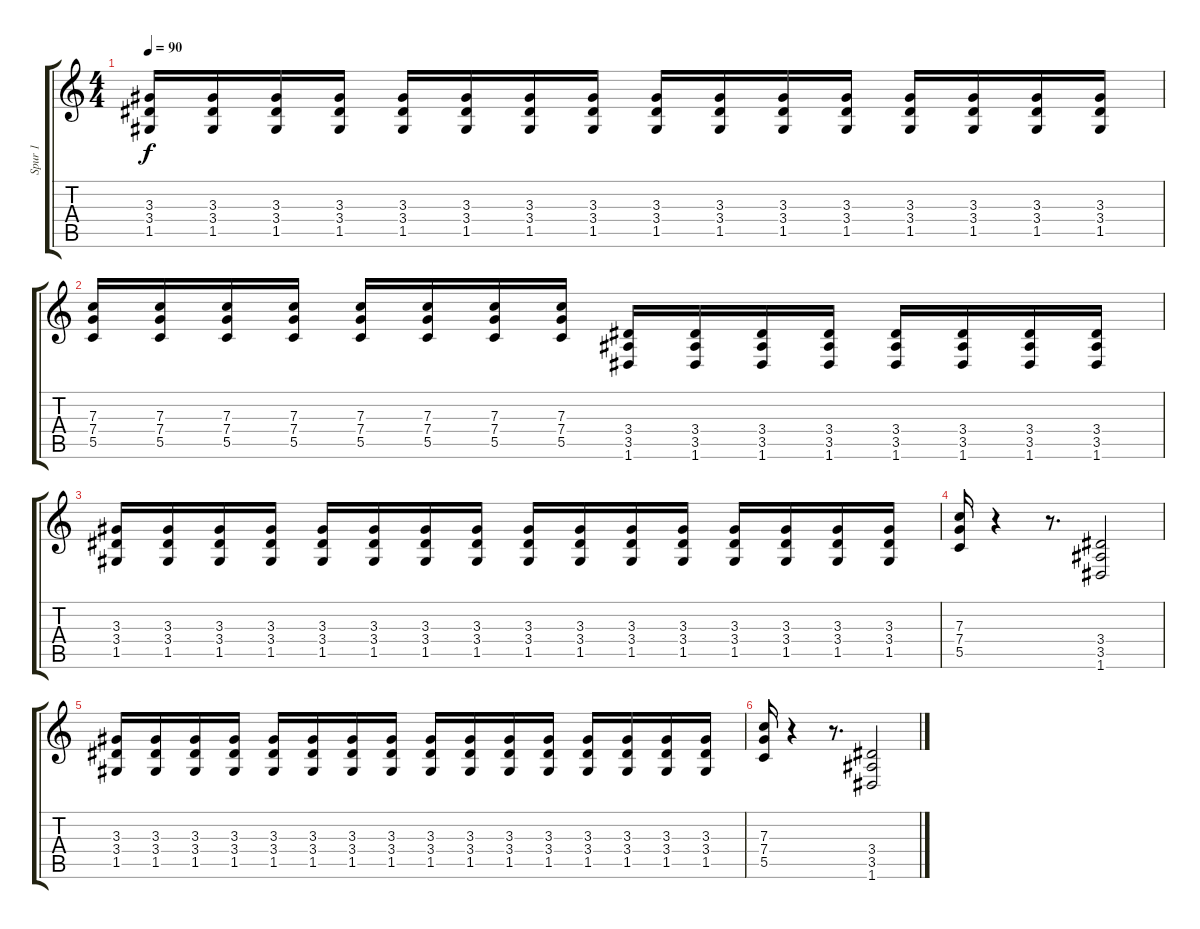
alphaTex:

\track ("Spur 1" "Spur 1") {instrument overdrivenguitar}
\staff {score tabs}
\tuning (D4 A3 F3 C3 G2 D2) {hide}
\ts (4 4)
\tempo 90
\clef g2
\ks c
(3.3 3.4 1.5).16{dy f} (3.3 3.4 1.5).16 (3.3 3.4 1.5).16 (3.3 3.4 1.5).16 (3.3 3.4 1.5).16 (3.3 3.4 1.5).16 (3.3 3.4 1.5).16 (3.3 3.4 1.5).16 (3.3 3.4 1.5).16 (3.3 3.4 1.5).16 (3.3 3.4 1.5).16 (3.3 3.4 1.5).16 (3.3 3.4 1.5).16 (3.3 3.4 1.5).16 (3.3 3.4 1.5).16 (3.3 3.4 1.5).16 |
(7.3 7.4 5.5).16 (7.3 7.4 5.5).16 (7.3 7.4 5.5).16 (7.3 7.4 5.5).16 (7.3 7.4 5.5).16 (7.3 7.4 5.5).16 (7.3 7.4 5.5).16 (7.3 7.4 5.5).16 (3.4 3.5 1.6).16 (3.4 3.5 1.6).16 (3.4 3.5 1.6).16 (3.4 3.5 1.6).16 (3.4 3.5 1.6).16 (3.4 3.5 1.6).16 (3.4 3.5 1.6).16 (3.4 3.5 1.6).16 |
(3.3 3.4 1.5).16 (3.3 3.4 1.5).16 (3.3 3.4 1.5).16 (3.3 3.4 1.5).16 (3.3 3.4 1.5).16 (3.3 3.4 1.5).16 (3.3 3.4 1.5).16 (3.3 3.4 1.5).16 (3.3 3.4 1.5).16 (3.3 3.4 1.5).16 (3.3 3.4 1.5).16 (3.3 3.4 1.5).16 (3.3 3.4 1.5).16 (3.3 3.4 1.5).16 (3.3 3.4 1.5).16 (3.3 3.4 1.5).16 |
(7.3 7.4 5.5).16 r.4 r.8{d} (3.4 3.5 1.6).2 |
(3.3 3.4 1.5).16 (3.3 3.4 1.5).16 (3.3 3.4 1.5).16 (3.3 3.4 1.5).16 (3.3 3.4 1.5).16 (3.3 3.4 1.5).16 (3.3 3.4 1.5).16 (3.3 3.4 1.5).16 (3.3 3.4 1.5).16 (3.3 3.4 1.5).16 (3.3 3.4 1.5).16 (3.3 3.4 1.5).16 (3.3 3.4 1.5).16 (3.3 3.4 1.5).16 (3.3 3.4 1.5).16 (3.3 3.4 1.5).16 |
(7.3 7.4 5.5).16 r.4 r.8{d} (3.4 3.5 1.6).2
